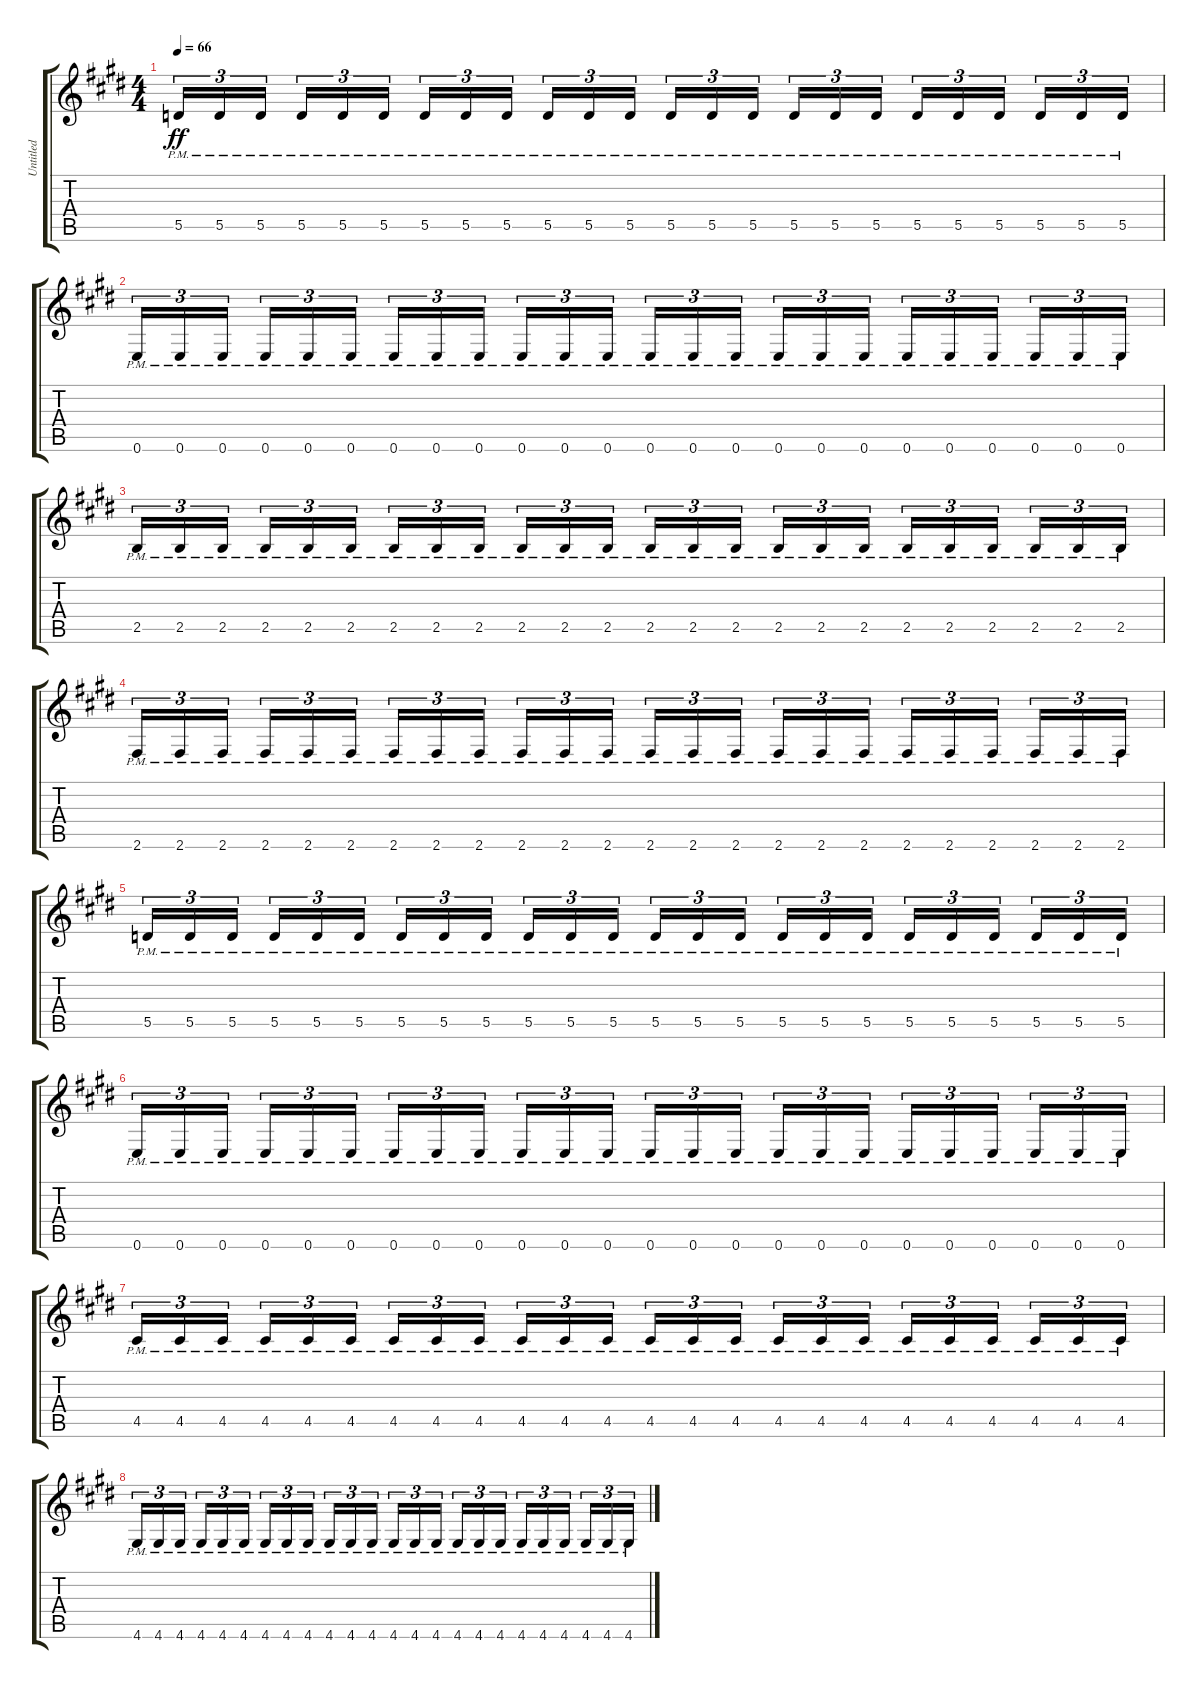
\track ("Untitled" "Untitled") {instrument electricguitarclean}
\staff {score tabs}
\tuning (E4 B3 G3 D3 A2 E2) {hide}
\ts (4 4)
\tempo 66
\clef g2
\ks e
5.5{pm}.16{tu (3 2) dy ff} 5.5{pm}.16{tu (3 2)} 5.5{pm}.16{tu (3 2) beam splitsecondary} 5.5{pm}.16{tu (3 2)} 5.5{pm}.16{tu (3 2)} 5.5{pm}.16{tu (3 2)} 5.5{pm}.16{tu (3 2)} 5.5{pm}.16{tu (3 2)} 5.5{pm}.16{tu (3 2) beam splitsecondary} 5.5{pm}.16{tu (3 2)} 5.5{pm}.16{tu (3 2)} 5.5{pm}.16{tu (3 2)} 5.5{pm}.16{tu (3 2)} 5.5{pm}.16{tu (3 2)} 5.5{pm}.16{tu (3 2) beam splitsecondary} 5.5{pm}.16{tu (3 2)} 5.5{pm}.16{tu (3 2)} 5.5{pm}.16{tu (3 2)} 5.5{pm}.16{tu (3 2)} 5.5{pm}.16{tu (3 2)} 5.5{pm}.16{tu (3 2) beam splitsecondary} 5.5{pm}.16{tu (3 2)} 5.5{pm}.16{tu (3 2)} 5.5{pm}.16{tu (3 2)} |
0.6{pm}.16{tu (3 2)} 0.6{pm}.16{tu (3 2)} 0.6{pm}.16{tu (3 2) beam splitsecondary} 0.6{pm}.16{tu (3 2)} 0.6{pm}.16{tu (3 2)} 0.6{pm}.16{tu (3 2)} 0.6{pm}.16{tu (3 2)} 0.6{pm}.16{tu (3 2)} 0.6{pm}.16{tu (3 2) beam splitsecondary} 0.6{pm}.16{tu (3 2)} 0.6{pm}.16{tu (3 2)} 0.6{pm}.16{tu (3 2)} 0.6{pm}.16{tu (3 2)} 0.6{pm}.16{tu (3 2)} 0.6{pm}.16{tu (3 2) beam splitsecondary} 0.6{pm}.16{tu (3 2)} 0.6{pm}.16{tu (3 2)} 0.6{pm}.16{tu (3 2)} 0.6{pm}.16{tu (3 2)} 0.6{pm}.16{tu (3 2)} 0.6{pm}.16{tu (3 2) beam splitsecondary} 0.6{pm}.16{tu (3 2)} 0.6{pm}.16{tu (3 2)} 0.6{pm}.16{tu (3 2)} |
2.5{pm}.16{tu (3 2)} 2.5{pm}.16{tu (3 2)} 2.5{pm}.16{tu (3 2) beam splitsecondary} 2.5{pm}.16{tu (3 2)} 2.5{pm}.16{tu (3 2)} 2.5{pm}.16{tu (3 2)} 2.5{pm}.16{tu (3 2)} 2.5{pm}.16{tu (3 2)} 2.5{pm}.16{tu (3 2) beam splitsecondary} 2.5{pm}.16{tu (3 2)} 2.5{pm}.16{tu (3 2)} 2.5{pm}.16{tu (3 2)} 2.5{pm}.16{tu (3 2)} 2.5{pm}.16{tu (3 2)} 2.5{pm}.16{tu (3 2) beam splitsecondary} 2.5{pm}.16{tu (3 2)} 2.5{pm}.16{tu (3 2)} 2.5{pm}.16{tu (3 2)} 2.5{pm}.16{tu (3 2)} 2.5{pm}.16{tu (3 2)} 2.5{pm}.16{tu (3 2) beam splitsecondary} 2.5{pm}.16{tu (3 2)} 2.5{pm}.16{tu (3 2)} 2.5{pm}.16{tu (3 2)} |
2.6{pm}.16{tu (3 2)} 2.6{pm}.16{tu (3 2)} 2.6{pm}.16{tu (3 2) beam splitsecondary} 2.6{pm}.16{tu (3 2)} 2.6{pm}.16{tu (3 2)} 2.6{pm}.16{tu (3 2)} 2.6{pm}.16{tu (3 2)} 2.6{pm}.16{tu (3 2)} 2.6{pm}.16{tu (3 2) beam splitsecondary} 2.6{pm}.16{tu (3 2)} 2.6{pm}.16{tu (3 2)} 2.6{pm}.16{tu (3 2)} 2.6{pm}.16{tu (3 2)} 2.6{pm}.16{tu (3 2)} 2.6{pm}.16{tu (3 2) beam splitsecondary} 2.6{pm}.16{tu (3 2)} 2.6{pm}.16{tu (3 2)} 2.6{pm}.16{tu (3 2)} 2.6{pm}.16{tu (3 2)} 2.6{pm}.16{tu (3 2)} 2.6{pm}.16{tu (3 2) beam splitsecondary} 2.6{pm}.16{tu (3 2)} 2.6{pm}.16{tu (3 2)} 2.6{pm}.16{tu (3 2)} |
5.5{pm}.16{tu (3 2)} 5.5{pm}.16{tu (3 2)} 5.5{pm}.16{tu (3 2) beam splitsecondary} 5.5{pm}.16{tu (3 2)} 5.5{pm}.16{tu (3 2)} 5.5{pm}.16{tu (3 2)} 5.5{pm}.16{tu (3 2)} 5.5{pm}.16{tu (3 2)} 5.5{pm}.16{tu (3 2) beam splitsecondary} 5.5{pm}.16{tu (3 2)} 5.5{pm}.16{tu (3 2)} 5.5{pm}.16{tu (3 2)} 5.5{pm}.16{tu (3 2)} 5.5{pm}.16{tu (3 2)} 5.5{pm}.16{tu (3 2) beam splitsecondary} 5.5{pm}.16{tu (3 2)} 5.5{pm}.16{tu (3 2)} 5.5{pm}.16{tu (3 2)} 5.5{pm}.16{tu (3 2)} 5.5{pm}.16{tu (3 2)} 5.5{pm}.16{tu (3 2) beam splitsecondary} 5.5{pm}.16{tu (3 2)} 5.5{pm}.16{tu (3 2)} 5.5{pm}.16{tu (3 2)} |
0.6{pm}.16{tu (3 2)} 0.6{pm}.16{tu (3 2)} 0.6{pm}.16{tu (3 2) beam splitsecondary} 0.6{pm}.16{tu (3 2)} 0.6{pm}.16{tu (3 2)} 0.6{pm}.16{tu (3 2)} 0.6{pm}.16{tu (3 2)} 0.6{pm}.16{tu (3 2)} 0.6{pm}.16{tu (3 2) beam splitsecondary} 0.6{pm}.16{tu (3 2)} 0.6{pm}.16{tu (3 2)} 0.6{pm}.16{tu (3 2)} 0.6{pm}.16{tu (3 2)} 0.6{pm}.16{tu (3 2)} 0.6{pm}.16{tu (3 2) beam splitsecondary} 0.6{pm}.16{tu (3 2)} 0.6{pm}.16{tu (3 2)} 0.6{pm}.16{tu (3 2)} 0.6{pm}.16{tu (3 2)} 0.6{pm}.16{tu (3 2)} 0.6{pm}.16{tu (3 2) beam splitsecondary} 0.6{pm}.16{tu (3 2)} 0.6{pm}.16{tu (3 2)} 0.6{pm}.16{tu (3 2)} |
4.5{pm}.16{tu (3 2)} 4.5{pm}.16{tu (3 2)} 4.5{pm}.16{tu (3 2) beam splitsecondary} 4.5{pm}.16{tu (3 2)} 4.5{pm}.16{tu (3 2)} 4.5{pm}.16{tu (3 2)} 4.5{pm}.16{tu (3 2)} 4.5{pm}.16{tu (3 2)} 4.5{pm}.16{tu (3 2) beam splitsecondary} 4.5{pm}.16{tu (3 2)} 4.5{pm}.16{tu (3 2)} 4.5{pm}.16{tu (3 2)} 4.5{pm}.16{tu (3 2)} 4.5{pm}.16{tu (3 2)} 4.5{pm}.16{tu (3 2) beam splitsecondary} 4.5{pm}.16{tu (3 2)} 4.5{pm}.16{tu (3 2)} 4.5{pm}.16{tu (3 2)} 4.5{pm}.16{tu (3 2)} 4.5{pm}.16{tu (3 2)} 4.5{pm}.16{tu (3 2) beam splitsecondary} 4.5{pm}.16{tu (3 2)} 4.5{pm}.16{tu (3 2)} 4.5{pm}.16{tu (3 2)} |
4.6{pm}.16{tu (3 2)} 4.6{pm}.16{tu (3 2)} 4.6{pm}.16{tu (3 2) beam splitsecondary} 4.6{pm}.16{tu (3 2)} 4.6{pm}.16{tu (3 2)} 4.6{pm}.16{tu (3 2)} 4.6{pm}.16{tu (3 2)} 4.6{pm}.16{tu (3 2)} 4.6{pm}.16{tu (3 2) beam splitsecondary} 4.6{pm}.16{tu (3 2)} 4.6{pm}.16{tu (3 2)} 4.6{pm}.16{tu (3 2)} 4.6{pm}.16{tu (3 2)} 4.6{pm}.16{tu (3 2)} 4.6{pm}.16{tu (3 2) beam splitsecondary} 4.6{pm}.16{tu (3 2)} 4.6{pm}.16{tu (3 2)} 4.6{pm}.16{tu (3 2)} 4.6{pm}.16{tu (3 2)} 4.6{pm}.16{tu (3 2)} 4.6{pm}.16{tu (3 2) beam splitsecondary} 4.6{pm}.16{tu (3 2)} 4.6{pm}.16{tu (3 2)} 4.6{pm}.16{tu (3 2)}
